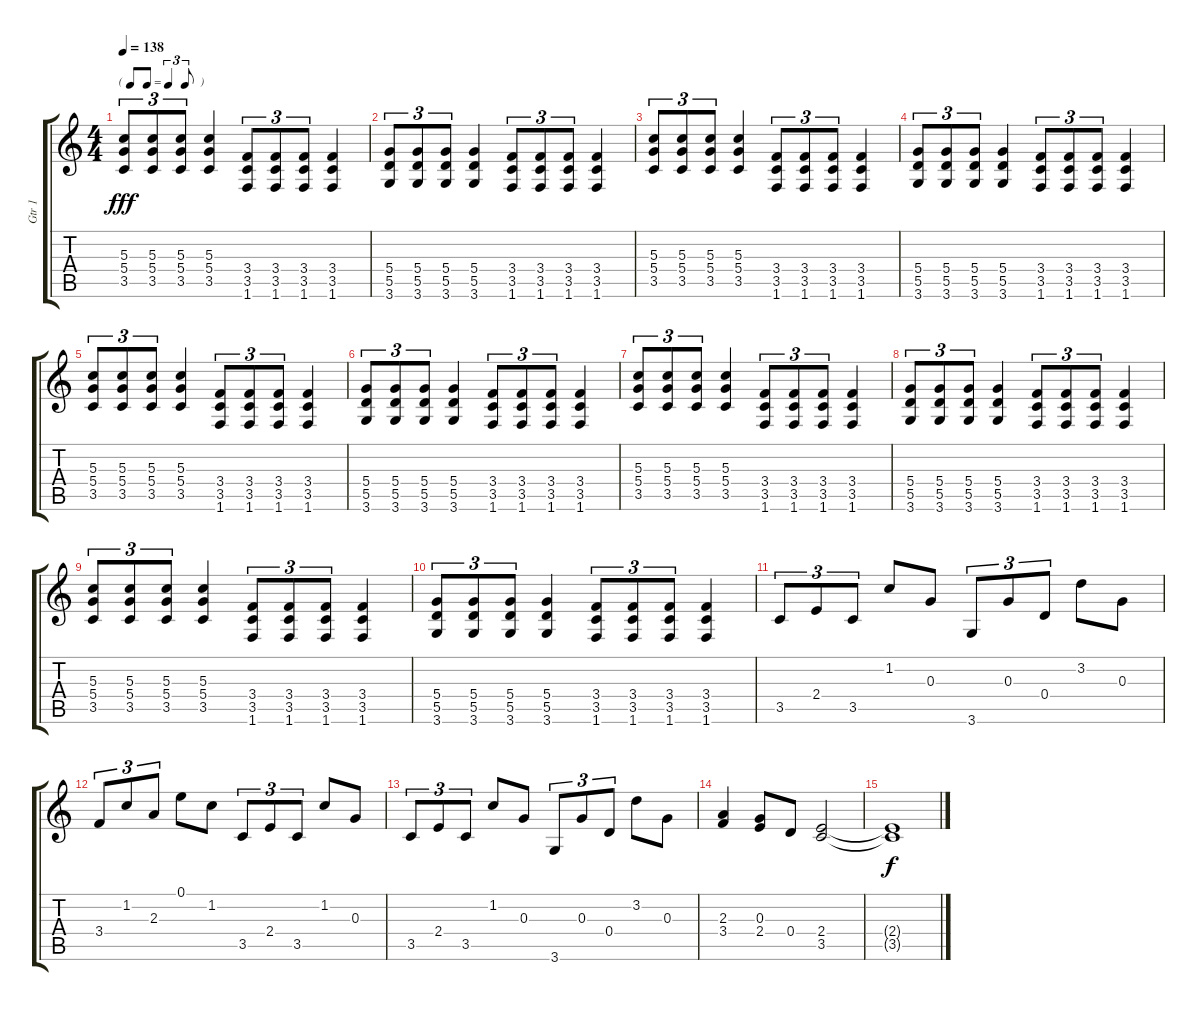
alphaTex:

\track ("Gtr 1" "Gtr 1") {instrument acousticguitarsteel}
\staff {score tabs}
\tuning (E4 B3 G3 D3 A2 E2) {hide}
\ts (4 4)
\tf triplet8th
\tempo 138
\clef g2
\ks c
(5.3 5.4 3.5).8{tu (3 2) dy fff} (5.3 5.4 3.5).8{tu (3 2)} (5.3 5.4 3.5).8{tu (3 2)} (5.3 5.4 3.5).4 (3.4 3.5 1.6).8{tu (3 2)} (3.4 3.5 1.6).8{tu (3 2)} (3.4 3.5 1.6).8{tu (3 2)} (3.4 3.5 1.6).4 |
(5.4 5.5 3.6).8{tu (3 2)} (5.4 5.5 3.6).8{tu (3 2)} (5.4 5.5 3.6).8{tu (3 2)} (5.4 5.5 3.6).4 (3.4 3.5 1.6).8{tu (3 2)} (3.4 3.5 1.6).8{tu (3 2)} (3.4 3.5 1.6).8{tu (3 2)} (3.4 3.5 1.6).4 |
(5.3 5.4 3.5).8{tu (3 2)} (5.3 5.4 3.5).8{tu (3 2)} (5.3 5.4 3.5).8{tu (3 2)} (5.3 5.4 3.5).4 (3.4 3.5 1.6).8{tu (3 2)} (3.4 3.5 1.6).8{tu (3 2)} (3.4 3.5 1.6).8{tu (3 2)} (3.4 3.5 1.6).4 |
(5.4 5.5 3.6).8{tu (3 2)} (5.4 5.5 3.6).8{tu (3 2)} (5.4 5.5 3.6).8{tu (3 2)} (5.4 5.5 3.6).4 (3.4 3.5 1.6).8{tu (3 2)} (3.4 3.5 1.6).8{tu (3 2)} (3.4 3.5 1.6).8{tu (3 2)} (3.4 3.5 1.6).4 |
(5.3 5.4 3.5).8{tu (3 2)} (5.3 5.4 3.5).8{tu (3 2)} (5.3 5.4 3.5).8{tu (3 2)} (5.3 5.4 3.5).4 (3.4 3.5 1.6).8{tu (3 2)} (3.4 3.5 1.6).8{tu (3 2)} (3.4 3.5 1.6).8{tu (3 2)} (3.4 3.5 1.6).4 |
(5.4 5.5 3.6).8{tu (3 2)} (5.4 5.5 3.6).8{tu (3 2)} (5.4 5.5 3.6).8{tu (3 2)} (5.4 5.5 3.6).4 (3.4 3.5 1.6).8{tu (3 2)} (3.4 3.5 1.6).8{tu (3 2)} (3.4 3.5 1.6).8{tu (3 2)} (3.4 3.5 1.6).4 |
(5.3 5.4 3.5).8{tu (3 2)} (5.3 5.4 3.5).8{tu (3 2)} (5.3 5.4 3.5).8{tu (3 2)} (5.3 5.4 3.5).4 (3.4 3.5 1.6).8{tu (3 2)} (3.4 3.5 1.6).8{tu (3 2)} (3.4 3.5 1.6).8{tu (3 2)} (3.4 3.5 1.6).4 |
(5.4 5.5 3.6).8{tu (3 2)} (5.4 5.5 3.6).8{tu (3 2)} (5.4 5.5 3.6).8{tu (3 2)} (5.4 5.5 3.6).4 (3.4 3.5 1.6).8{tu (3 2)} (3.4 3.5 1.6).8{tu (3 2)} (3.4 3.5 1.6).8{tu (3 2)} (3.4 3.5 1.6).4 |
(5.3 5.4 3.5).8{tu (3 2)} (5.3 5.4 3.5).8{tu (3 2)} (5.3 5.4 3.5).8{tu (3 2)} (5.3 5.4 3.5).4 (3.4 3.5 1.6).8{tu (3 2)} (3.4 3.5 1.6).8{tu (3 2)} (3.4 3.5 1.6).8{tu (3 2)} (3.4 3.5 1.6).4 |
(5.4 5.5 3.6).8{tu (3 2)} (5.4 5.5 3.6).8{tu (3 2)} (5.4 5.5 3.6).8{tu (3 2)} (5.4 5.5 3.6).4 (3.4 3.5 1.6).8{tu (3 2)} (3.4 3.5 1.6).8{tu (3 2)} (3.4 3.5 1.6).8{tu (3 2)} (3.4 3.5 1.6).4 |
3.5.8{tu (3 2) instrument acousticguitarsteel} 2.4.8{tu (3 2)} 3.5.8{tu (3 2)} 1.2.8 0.3.8 3.6.8{tu (3 2)} 0.3.8{tu (3 2)} 0.4.8{tu (3 2)} 3.2.8 0.3.8 |
3.4.8{tu (3 2)} 1.2.8{tu (3 2)} 2.3.8{tu (3 2)} 0.1.8 1.2.8 3.5.8{tu (3 2)} 2.4.8{tu (3 2)} 3.5.8{tu (3 2)} 1.2.8 0.3.8 |
3.5.8{tu (3 2)} 2.4.8{tu (3 2)} 3.5.8{tu (3 2)} 1.2.8 0.3.8 3.6.8{tu (3 2)} 0.3.8{tu (3 2)} 0.4.8{tu (3 2)} 3.2.8 0.3.8 |
(2.3 3.4).4 (0.3 2.4).8 0.4.8 (2.4 3.5).2 |
(2.4{t} 3.5{t}).1{dy f}
